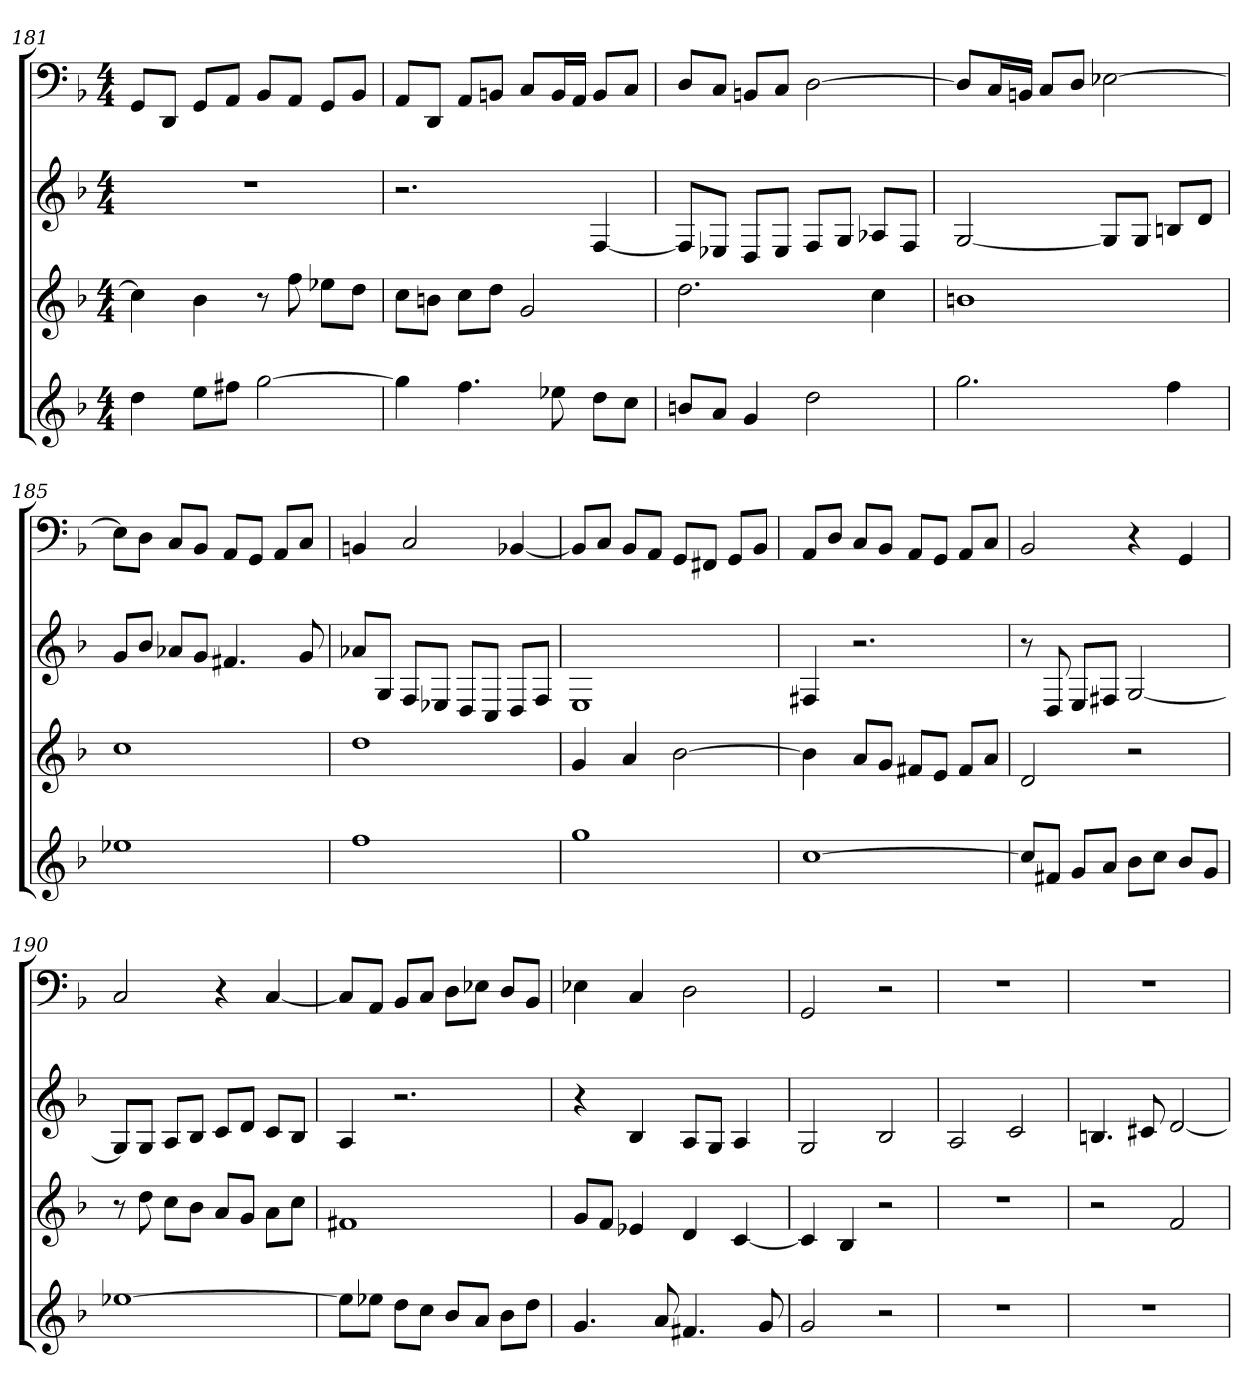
**kern	**kern	**kern	**kern
*part4	*part3	*part2	*part1
*staff4	*staff3	*staff2	*staff1
*k[b-]	*k[b-]	*k[b-]	*k[b-]
*d:	*d:	*d:	*d:
*M4/4	*M4/4	*M4/4	*M4/4
=181	=181	=181	=181
4dd	4cc]	1r	8GGL
.	.	.	8DDJ
8eeL	4b-	.	8GGL
8ff#XJ	.	.	8AAJ
[2gg	8r	.	8BB-L
.	8ff	.	8AAJ
.	8ee-XL	.	8GGL
.	8ddJ	.	8BB-J
=182	=182	=182	=182
4gg]	8ccL	2.r	8AAL
.	8bnJ	.	8DDJ
4.ff	8ccL	.	8AAL
.	8ddJ	.	8BBnJ
.	2g	.	8CL
8ee-X	.	.	16BBL
.	.	.	16AAJJ
8ddL	.	[4F	8BBL
8ccJ	.	.	8CJ
=183	=183	=183	=183
8bnL	2.dd	8FL]	8DL
8aJ	.	8E-XJ	8CJ
4g	.	8DL	8BBnL
.	.	8E-J	8CJ
2dd	.	8FL	[2D
.	.	8GJ	.
.	4cc	8A-XL	.
.	.	8FJ	.
=184	=184	=184	=184
2.gg	1bn	[2G	8DL]
.	.	.	16CL
.	.	.	16BBnJJ
.	.	.	8CL
.	.	.	8DJ
.	.	8GL]	[2E-X
.	.	8GJ	.
4ff	.	8BnL	.
.	.	8dJ	.
=185	=185	=185	=185
1ee-X	1cc	8gL	8E-L]
.	.	8b-J	8DJ
.	.	8a-XL	8CL
.	.	8gJ	8BB-J
.	.	4.f#X	8AAL
.	.	.	8GGJ
.	.	.	8AAL
.	.	8g	8CJ
=186	=186	=186	=186
1ff	1dd	8a-XL	4BBn
.	.	8GJ	.
.	.	8FL	2C
.	.	8E-XJ	.
.	.	8DL	.
.	.	8CJ	.
.	.	8DL	[4BB-X
.	.	8FJ	.
=187	=187	=187	=187
1gg	4g	1E	8BB-L]
.	.	.	8CJ
.	4a	.	8BB-L
.	.	.	8AAJ
.	[2b-	.	8GGL
.	.	.	8FF#XJ
.	.	.	8GGL
.	.	.	8BB-J
=188	=188	=188	=188
[1cc	4b-]	4F#X	8AAL
.	.	.	8DJ
.	8aL	2.r	8CL
.	8gJ	.	8BB-J
.	8f#XL	.	8AAL
.	8eJ	.	8GGJ
.	8f#L	.	8AAL
.	8aJ	.	8CJ
=189	=189	=189	=189
8ccL]	2d	8r	2BB-
8f#XJ	.	8D	.
8gL	.	8EL	.
8aJ	.	8F#XJ	.
8b-L	2r	[2G	4r
8ccJ	.	.	.
8b-L	.	.	4GG
8gJ	.	.	.
=190	=190	=190	=190
[1ee-X	8r	8GL]	2C
.	8dd	8GJ	.
.	8ccL	8AL	.
.	8b-J	8B-J	.
.	8aL	8cL	4r
.	8gJ	8dJ	.
.	8aL	8cL	[4C
.	8ccJ	8B-J	.
=191	=191	=191	=191
8ee-L]	1f#X	4A	8CL]
8ee-XJ	.	.	8AAJ
8ddL	.	2.r	8BB-L
8ccJ	.	.	8CJ
8b-L	.	.	8DL
8aJ	.	.	8E-XJ
8b-L	.	.	8DL
8ddJ	.	.	8BB-J
=192	=192	=192	=192
4.g	8gL	4r	4E-X
.	8fJ	.	.
.	4e-X	4B-	4C
8a	.	.	.
4.f#X	4d	8AL	2D
.	.	8GJ	.
.	[4c	4A	.
8g	.	.	.
=193	=193	=193	=193
2g	4c]	2G	2GG
.	4B-	.	.
2r	2r	2B-	2r
=194	=194	=194	=194
1r	1r	2A	1r
.	.	2c	.
=195	=195	=195	=195
1r	2r	4.Bn	1r
.	.	8c#X	.
.	2f	[2d	.
=	=	=	=
*-	*-	*-	*-
